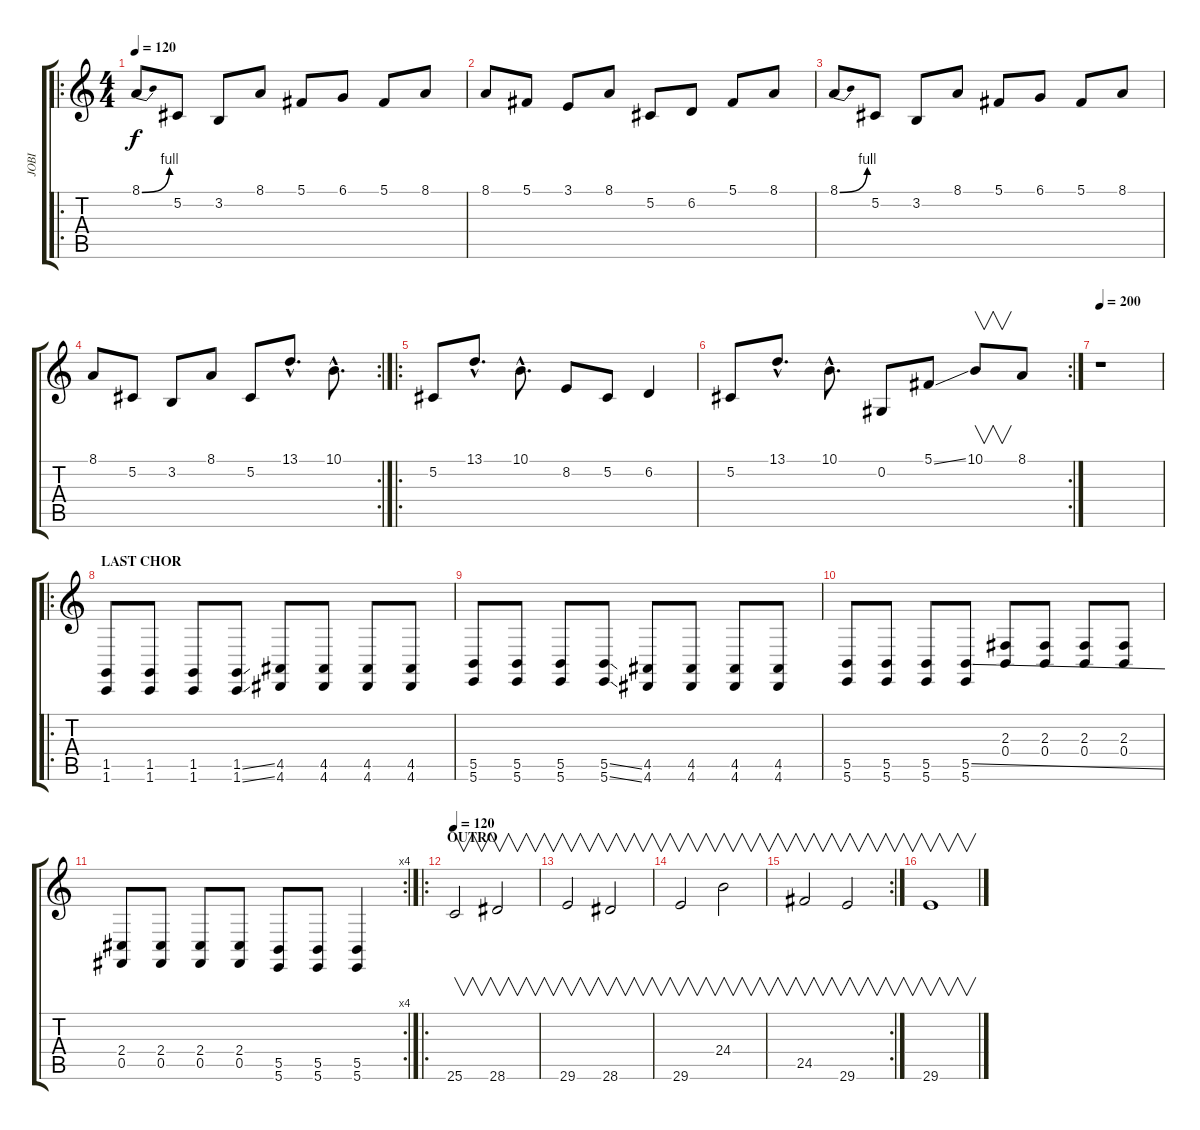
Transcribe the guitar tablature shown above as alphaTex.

\track ("JOBI" "JOBI") {instrument pad6metallic}
\staff {score tabs}
\tuning (Db4 Ab3 E3 B2 Gb2 B1) {hide}
\ro
\ts (4 4)
\tempo 120
\clef g2
\ks c
8.1{be (bend 0 0 60 4)}.8{dy f volume 16 instrument electricguitarjazz} 5.2.8 3.2.8 8.1.8 5.1.8 6.1.8 5.1.8 8.1.8 |
8.1.8 5.1.8 3.1.8 8.1.8 5.2.8 6.2.8 5.1.8 8.1.8 |
8.1{be (bend 0 0 60 4)}.8 5.2.8 3.2.8 8.1.8 5.1.8 6.1.8 5.1.8 8.1.8 |
\rc 2
8.1.8 5.2.8 3.2.8 8.1.8 5.2.8 13.1{hac}.8{d} 10.1{hac}.8{d} |
\ro
5.2.8{volume 16 instrument electricguitarjazz} 13.1{hac}.8{d} 10.1{hac}.8{d} 8.2.8 5.2.8 6.2.4 |
\rc 2
5.2.8 13.1{hac}.8{d} 10.1{hac}.8{d} 0.2.8 5.1{ss}.8 10.1.8{v} 8.1.8 |
\tempo 200
r.1 |
\ro
\section ("" "LAST CHOR")
(1.5 1.6).8{volume 16 balance 0 instrument distortionguitar} (1.5 1.6).8 (1.5 1.6).8 (1.5{ss} 1.6{ss}).8 (4.5 4.6).8 (4.5 4.6).8 (4.5 4.6).8 (4.5 4.6).8 |
(5.5 5.6).8 (5.5 5.6).8 (5.5 5.6).8 (5.5{ss} 5.6{ss}).8 (4.5 4.6).8 (4.5 4.6).8 (4.5 4.6).8 (4.5 4.6).8 |
(5.5 5.6).8 (5.5 5.6).8 (5.5 5.6).8 (5.5{ss} 5.6).8 (2.3 0.4).8 (2.3 0.4).8 (2.3 0.4).8 (2.3 0.4).8 |
\rc 4
(2.4 0.5).8 (2.4 0.5).8 (2.4 0.5).8 (2.4 0.5).8 (5.5 5.6).8 (5.5 5.6).8 (5.5 5.6).4 |
\ro
\section ("" "OUTRO")
\tempo 120
25.6.2{v volume 10 balance 16 instrument distortionguitar} 28.6.2{v} |
29.6.2{v} 28.6.2{v} |
29.6.2{v} 24.4.2{v} |
\rc 2
24.5.2{v} 29.6.2{v} |
29.6.1{v}
